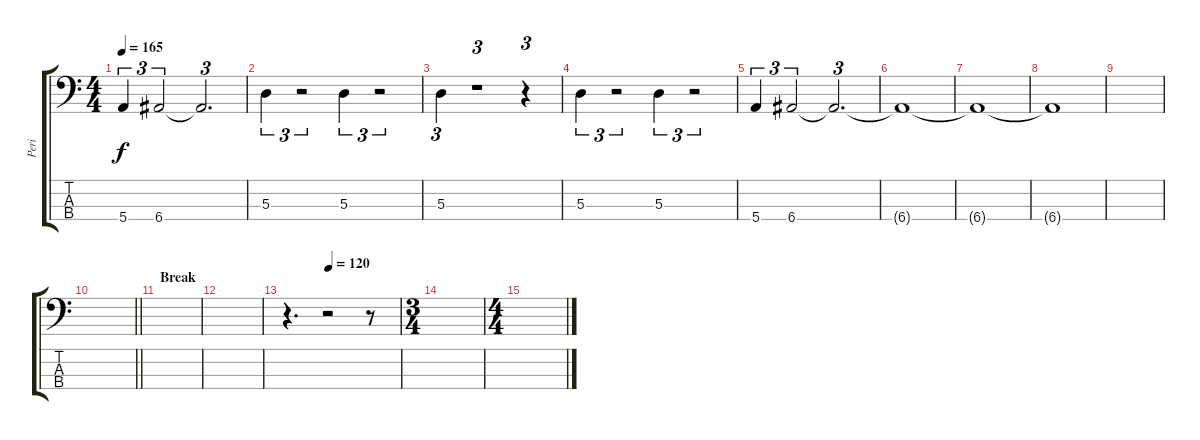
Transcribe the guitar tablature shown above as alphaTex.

\track ("Peri" "Peri") {instrument electricbassfinger}
\staff {score tabs}
\tuning (G2 D2 A1 E1) {hide}
\ts (4 4)
\tempo 165
\clef f4
\ks c
5.4.4{tu (3 2) dy f} 6.4.2{tu (3 2)} 6.4{t}.2{d tu (3 2)} |
5.3.4{tu (3 2)} r.2{tu (3 2)} 5.3.4{tu (3 2)} r.2{tu (3 2)} |
5.3.4{tu (3 2)} r.1{tu (3 2)} r.4{tu (3 2)} |
5.3.4{tu (3 2)} r.2{tu (3 2)} 5.3.4{tu (3 2)} r.2{tu (3 2)} |
5.4.4{tu (3 2)} 6.4.2{tu (3 2) volume 0} 6.4{t}.2{d tu (3 2)} |
6.4{t}.1 |
6.4{t}.1 |
6.4{t}.1 |
|
\barLineRight lightlight
|
\section ("" "Break")
|
|
\tempo (120 0.375)
r.4{d} r.2 r.8 |
\ts (3 4)
|
\ts (4 4)
